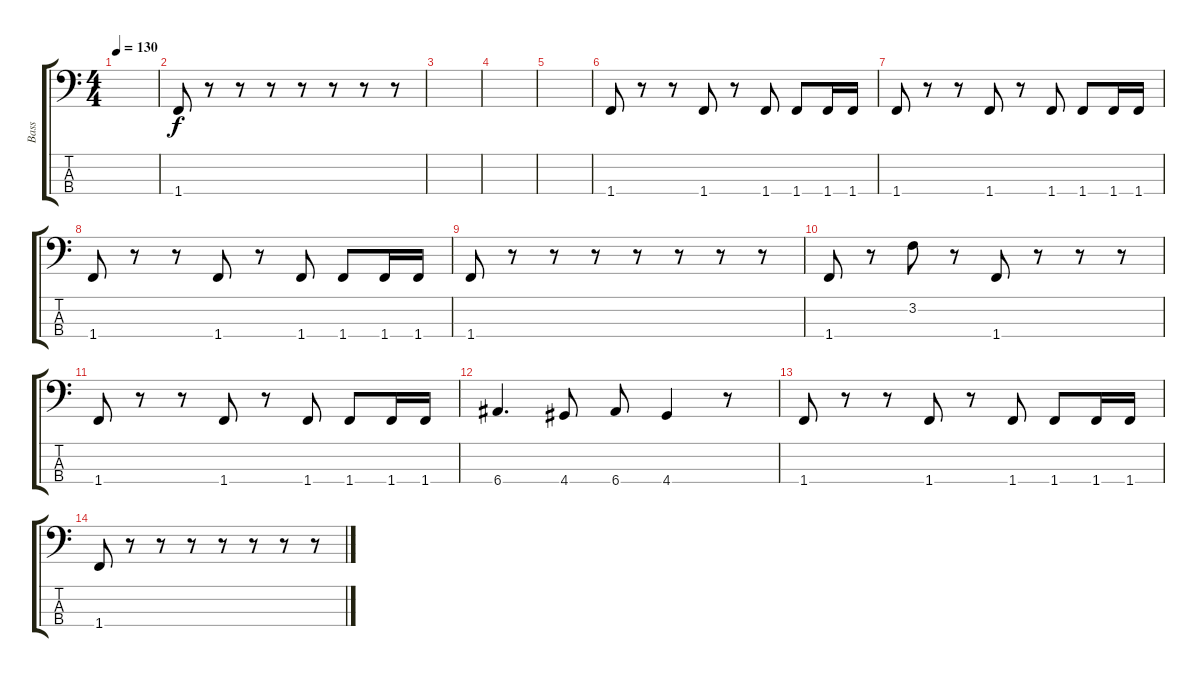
\track ("Bass" "Bass") {instrument electricbassfinger}
\staff {score tabs}
\tuning (G2 D2 A1 E1) {hide}
\ts (4 4)
\tempo 130
\clef f4
\ks c
|
1.4.8 r.8 r.8 r.8 r.8 r.8 r.8 r.8 |
|
|
|
1.4.8 r.8 r.8 1.4.8 r.8 1.4.8 1.4.8 1.4.16 1.4.16 |
1.4.8 r.8 r.8 1.4.8 r.8 1.4.8 1.4.8 1.4.16 1.4.16 |
1.4.8 r.8 r.8 1.4.8 r.8 1.4.8 1.4.8 1.4.16 1.4.16 |
1.4.8 r.8 r.8 r.8 r.8 r.8 r.8 r.8 |
1.4.8 r.8 3.2.8 r.8 1.4.8 r.8 r.8 r.8 |
1.4.8 r.8 r.8 1.4.8 r.8 1.4.8 1.4.8 1.4.16 1.4.16 |
6.4.4{d} 4.4.8 6.4.8 4.4.4 r.8 |
1.4.8 r.8 r.8 1.4.8 r.8 1.4.8 1.4.8 1.4.16 1.4.16 |
1.4.8 r.8 r.8 r.8 r.8 r.8 r.8 r.8
